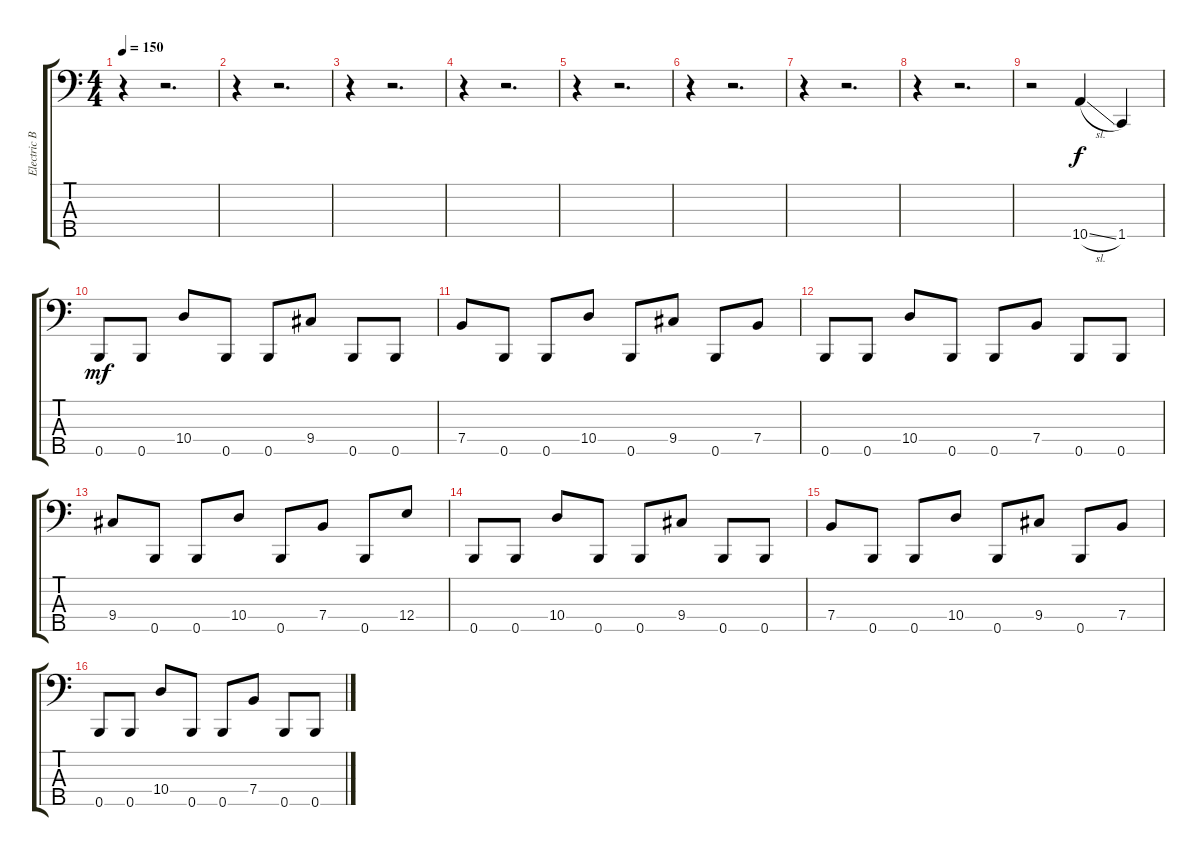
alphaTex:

\track ("Electric Bass" "Electric B") {instrument electricbasspick}
\staff {score tabs}
\tuning (G2 D2 A1 E1 B0) {hide}
\ts (4 4)
\tempo 150
\clef f4
\ks c
r.4{dy f instrument electricbasspick} r.2{d} |
r.4 r.2{d} |
r.4 r.2{d} |
r.4 r.2{d} |
r.4 r.2{d} |
r.4 r.2{d} |
r.4 r.2{d} |
r.4 r.2{d} |
r.2 10.5{sl}.4 1.5.4 |
0.5.8{dy mf} 0.5.8 10.4.8 0.5.8 0.5.8 9.4.8 0.5.8 0.5.8 |
7.4.8 0.5.8 0.5.8 10.4.8 0.5.8 9.4.8 0.5.8 7.4.8 |
0.5.8 0.5.8 10.4.8 0.5.8 0.5.8 7.4.8 0.5.8 0.5.8 |
9.4.8 0.5.8 0.5.8 10.4.8 0.5.8 7.4.8 0.5.8 12.4.8 |
0.5.8 0.5.8 10.4.8 0.5.8 0.5.8 9.4.8 0.5.8 0.5.8 |
7.4.8 0.5.8 0.5.8 10.4.8 0.5.8 9.4.8 0.5.8 7.4.8 |
0.5.8 0.5.8 10.4.8 0.5.8 0.5.8 7.4.8 0.5.8 0.5.8
